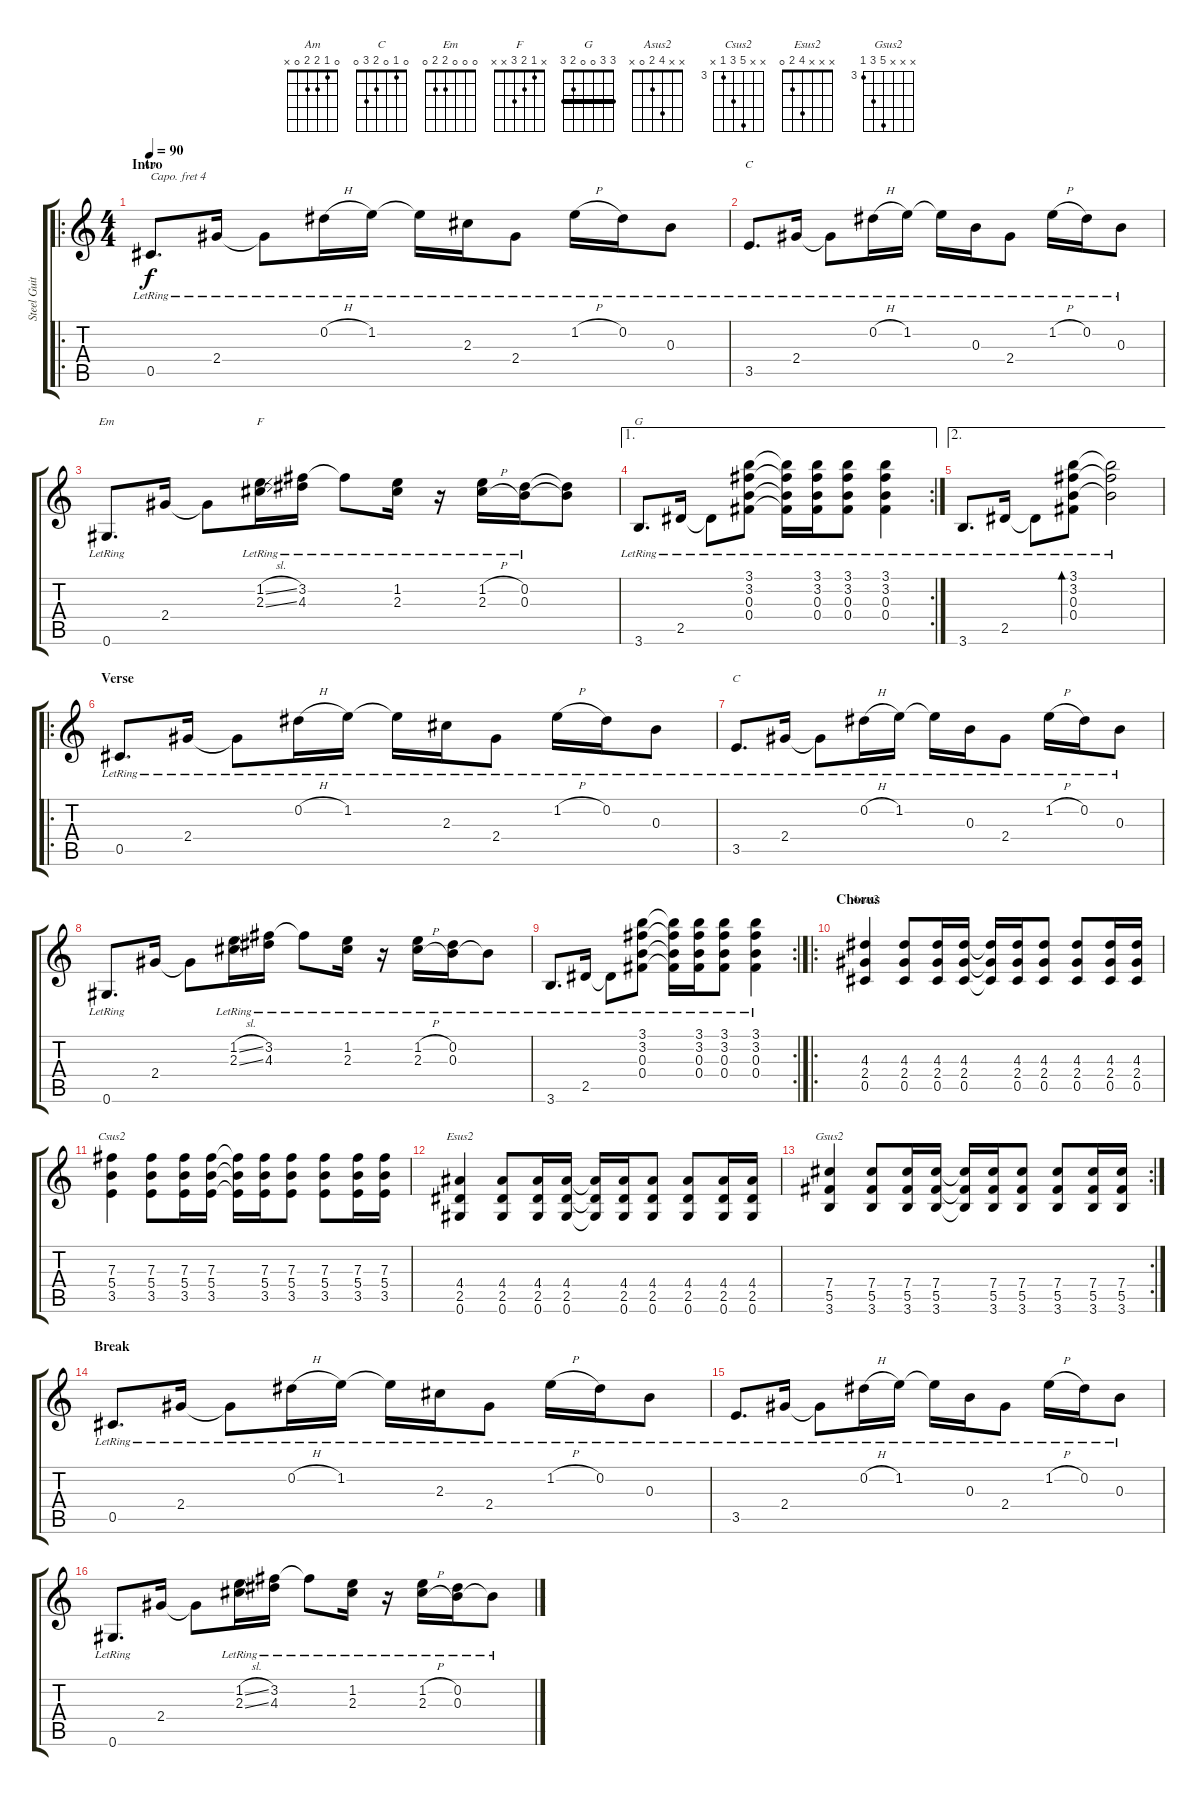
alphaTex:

\track ("Steel Guitar" "Steel Guit") {instrument acousticguitarsteel}
\staff {score tabs}
\capo 4
\tuning (E4 B3 G3 D3 A2 E2) {hide}
\chord ("Am" 0 1 2 2 0 x)
\chord ("C" 0 1 0 2 3 x)
\chord ("Em" 0 0 0 2 2 0)
\chord ("F" x 1 2 3 x x)
\chord ("G" 3 3 0 0 2 3) {barre 3}
\chord ("C" 0 1 0 2 3 0)
\chord ("Asus2" x x 4 2 0 x)
\chord ("Csus2" x x 7 5 3 x) {firstfret 3}
\chord ("Esus2" x x x 4 2 0)
\chord ("Gsus2" x x x 7 5 3) {firstfret 3}
\ro
\ts (4 4)
\section ("" "Intro")
\tempo 90
\clef g2
\ks c
0.5{lr}.8{d ch "Am" dy f instrument acousticguitarsteel} 2.4{lr}.16 2.4{lr t}.8 0.2{h lr}.16 1.2{lr}.16 1.2{lr t}.16 2.3{lr}.16 2.4{lr}.8 1.2{h lr}.16 0.2{lr}.16 0.3{lr}.8 |
3.5{lr}.8{d ch "C"} 2.4{lr}.16 2.4{lr t}.8 0.2{h lr}.16 1.2{lr}.16 1.2{lr t}.16 0.3{lr}.16 2.4{lr}.8 1.2{h lr}.16 0.2{lr}.16 0.3{lr}.8 |
0.6{lr}.8{d ch "Em"} 2.4.16 2.4{t}.8 (1.2{sl lr} 2.3{sl lr}).16{ch "F"} (3.2{lr} 4.3{lr}).16 3.2{lr t}.8 (1.2 2.3{lr}).16 r.16 (1.2{h} 2.3{h lr}).16 (0.2 0.3{lr}).16 (0.2{t} 0.3{t}).8 |
\ae 1
\rc 2
3.6{lr}.8{d ch "G"} 2.5{lr}.16 2.5{lr t}.8 (3.1{lr} 3.2{lr} 0.3{lr} 0.4{lr}).8 (3.1{lr t} 3.2{lr t} 0.3{lr t} 0.4{lr t}).16 (3.1{lr} 3.2{lr} 0.3{lr} 0.4{lr}).16 (3.1{lr} 3.2{lr} 0.3{lr} 0.4{lr}).8 (3.1{lr} 3.2{lr} 0.3{lr} 0.4{lr}).4 |
\ae 2
3.6{lr}.8{d} 2.5{lr}.16 2.5{lr t}.8 (3.1{lr} 3.2{lr} 0.3{lr} 0.4).8{bd 60} (3.1{lr t} 3.2{lr t} 0.3{lr t}).2 |
\ro
\section ("" "Verse")
0.5{lr}.8{d} 2.4{lr}.16 2.4{lr t}.8 0.2{h lr}.16 1.2{lr}.16 1.2{lr t}.16 2.3{lr}.16 2.4{lr}.8 1.2{h lr}.16 0.2{lr}.16 0.3{lr}.8 |
3.5{lr}.8{d ch "C"} 2.4{lr}.16 2.4{lr t}.8 0.2{h lr}.16 1.2{lr}.16 1.2{lr t}.16 0.3{lr}.16 2.4{lr}.8 1.2{h lr}.16 0.2{lr}.16 0.3{lr}.8 |
0.6{lr}.8{d} 2.4.16 2.4{t}.8 (1.2{sl lr} 2.3{sl lr}).16 (3.2{lr} 4.3{lr}).16 3.2{lr t}.8 (1.2 2.3{lr}).16 r.16 (1.2{h} 2.3{h lr}).16 (0.2 0.3{lr}).16 0.3{lr t}.8 |
\rc 2
3.6{lr}.8{d} 2.5{lr}.16 2.5{lr t}.8 (3.1{lr} 3.2{lr} 0.3{lr} 0.4{lr}).8 (3.1{lr t} 3.2{lr t} 0.3{lr t} 0.4{lr t}).16 (3.1{lr} 3.2{lr} 0.3{lr} 0.4{lr}).16 (3.1{lr} 3.2{lr} 0.3{lr} 0.4{lr}).8 (3.1{lr} 3.2{lr} 0.3{lr} 0.4{lr}).4 |
\ro
\section ("" "Chorus")
(4.3 2.4 0.5).4{ch "Asus2"} (4.3 2.4 0.5).8 (4.3 2.4 0.5).16 (4.3 2.4 0.5).16 (4.3{t} 2.4{t} 0.5{t}).16 (4.3 2.4 0.5).16 (4.3 2.4 0.5).8 (4.3 2.4 0.5).8 (4.3 2.4 0.5).16 (4.3 2.4 0.5).16 |
(7.3 5.4 3.5).4{ch "Csus2"} (7.3 5.4 3.5).8 (7.3 5.4 3.5).16 (7.3 5.4 3.5).16 (7.3{t} 5.4{t} 3.5{t}).16 (7.3 5.4 3.5).16 (7.3 5.4 3.5).8 (7.3 5.4 3.5).8 (7.3 5.4 3.5).16 (7.3 5.4 3.5).16 |
(4.4 2.5 0.6).4{ch "Esus2"} (4.4 2.5 0.6).8 (4.4 2.5 0.6).16 (4.4 2.5 0.6).16 (4.4{t} 2.5{t} 0.6{t}).16 (4.4 2.5 0.6).16 (4.4 2.5 0.6).8 (4.4 2.5 0.6).8 (4.4 2.5 0.6).16 (4.4 2.5 0.6).16 |
\rc 2
(7.4 5.5 3.6).4{ch "Gsus2"} (7.4 5.5 3.6).8 (7.4 5.5 3.6).16 (7.4 5.5 3.6).16 (7.4{t} 5.5{t} 3.6{t}).16 (7.4 5.5 3.6).16 (7.4 5.5 3.6).8 (7.4 5.5 3.6).8 (7.4 5.5 3.6).16 (7.4 5.5 3.6).16 |
\section ("" "Break")
0.5{lr}.8{d} 2.4{lr}.16 2.4{lr t}.8 0.2{h lr}.16 1.2{lr}.16 1.2{lr t}.16 2.3{lr}.16 2.4{lr}.8 1.2{h lr}.16 0.2{lr}.16 0.3{lr}.8 |
3.5{lr}.8{d} 2.4{lr}.16 2.4{lr t}.8 0.2{h lr}.16 1.2{lr}.16 1.2{lr t}.16 0.3{lr}.16 2.4{lr}.8 1.2{h lr}.16 0.2{lr}.16 0.3{lr}.8 |
0.6{lr}.8{d} 2.4.16 2.4{t}.8 (1.2{sl lr} 2.3{sl lr}).16 (3.2{lr} 4.3{lr}).16 3.2{lr t}.8 (1.2 2.3{lr}).16 r.16 (1.2{h} 2.3{h lr}).16 (0.2 0.3{lr}).16 0.3{lr t}.8
